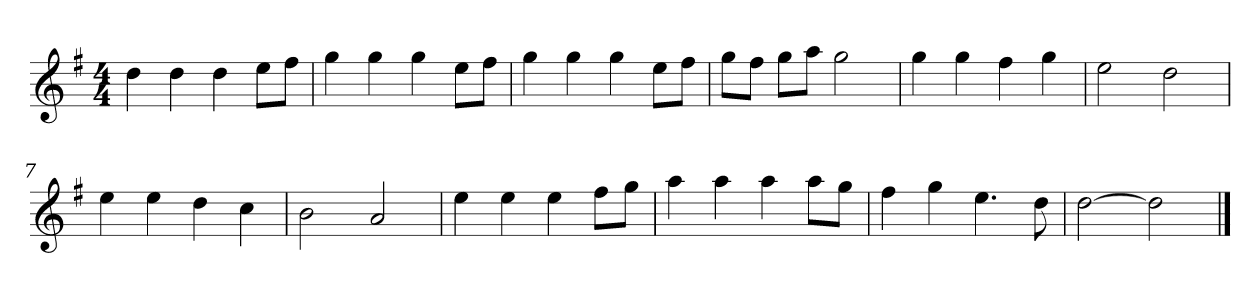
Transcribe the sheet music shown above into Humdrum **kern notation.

**kern
*part1
*staff1
*k[f#]
*M4/4
*MM120
=1
4dd
4dd
4dd
8eeL
8ff#J
=2
4gg
4gg
4gg
8eeL
8ff#J
=3
4gg
4gg
4gg
8eeL
8ff#J
=4
8ggL
8ff#J
8ggL
8aaJ
2gg
=5
4gg
4gg
4ff#
4gg
=6
2ee
2dd
=7
4ee
4ee
4dd
4cc
=8
2b
2a
=9
4ee
4ee
4ee
8ff#L
8ggJ
=10
4aa
4aa
4aa
8aaL
8ggJ
=11
4ff#
4gg
4.ee
8dd
=12
[2dd
2dd]
==
*-
